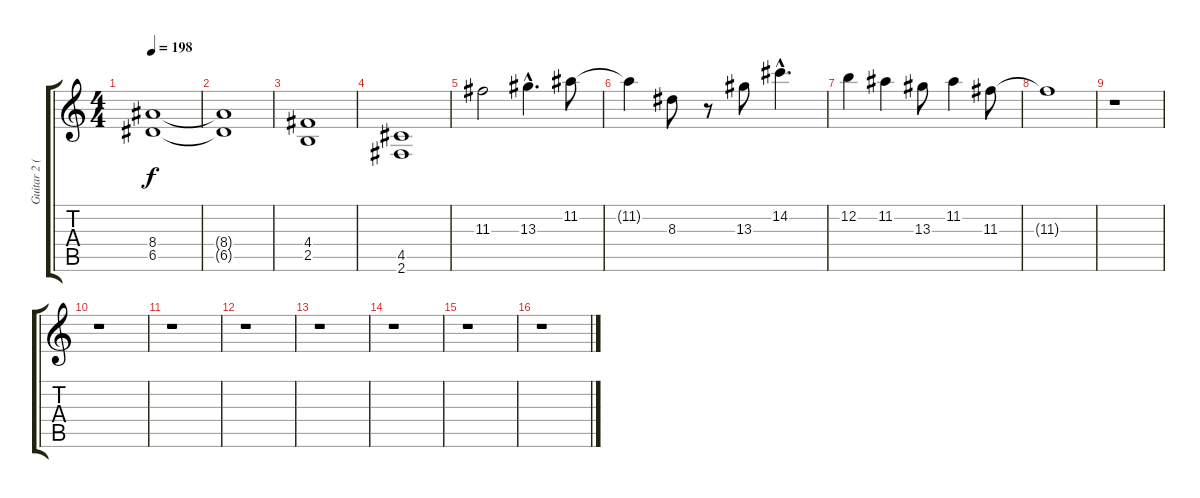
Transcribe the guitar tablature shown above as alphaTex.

\track ("Guitar 2 (Mori Junta)" "Guitar 2 (") {instrument distortionguitar}
\staff {score tabs}
\tuning (E4 B3 G3 D3 A2 E2) {hide}
\ts (4 4)
\tempo 198
\clef g2
\ks c
(8.4 6.5).1{dy f} |
(8.4{t} 6.5{t}).1 |
(4.4 2.5).1 |
(4.5 2.6).1 |
11.3.2 13.3{hac}.4{d} 11.2.8 |
11.2{t}.4 8.3.8 r.8 13.3.8 14.2{hac}.4{d} |
12.2.4 11.2.4 13.3.8 11.2.4 11.3.8 |
11.3{t}.1{volume 0} |
r.1 |
r.1 |
r.1 |
r.1 |
r.1 |
r.1 |
r.1 |
r.1
